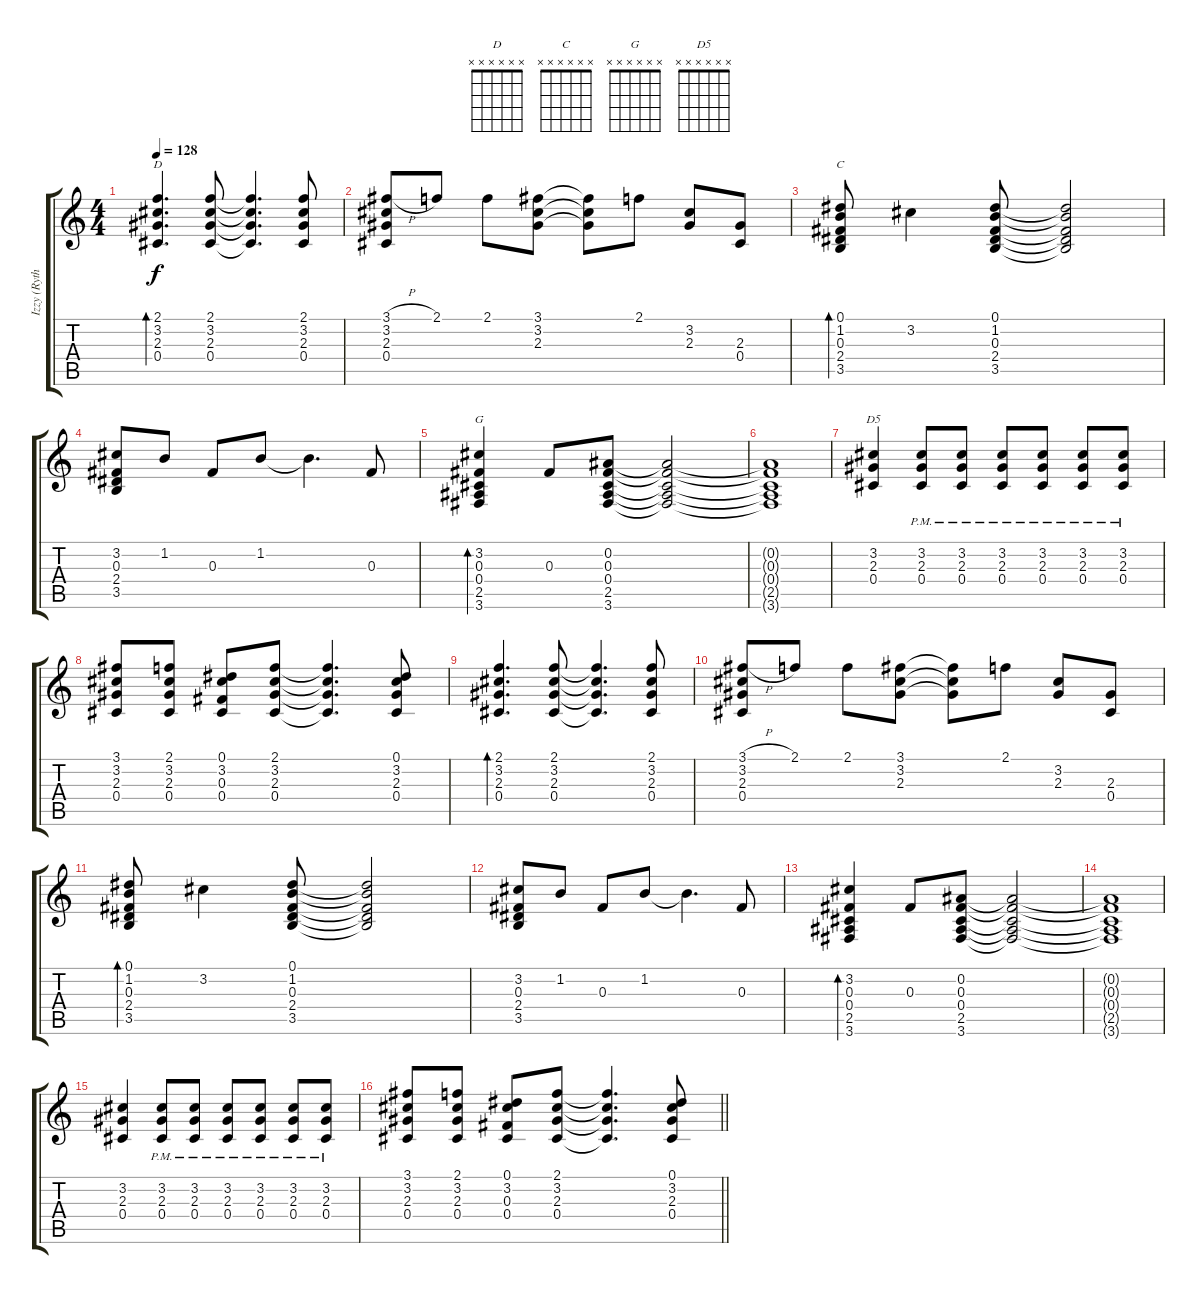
\track ("Izzy (Rythm Guitar)" "Izzy (Ryth") {instrument distortionguitar}
\staff {score tabs}
\tuning (Eb4 Bb3 Gb3 Db3 Ab2 Eb2) {hide}
\chord ("D" x x x x x x)
\chord ("C" x x x x x x)
\chord ("G" x x x x x x)
\chord ("D5" x x x x x x)
\ts (4 4)
\tempo 128
\clef g2
\ks c
(2.1 3.2 2.3 0.4).4{d bd 60 ch "D" dy f} (2.1 3.2 2.3 0.4).8 (2.1{t} 3.2{t} 2.3{t} 0.4{t}).4{d} (2.1 3.2 2.3 0.4).8 |
(3.1{h} 3.2 2.3 0.4).8 2.1.8 2.1.8 (3.1 3.2 2.3).8 (3.1{t} 3.2{t} 2.3{t}).8 2.1.8 (3.2 2.3).8 (2.3 0.4).8 |
(0.1 1.2 0.3 2.4 3.5).8{bd 60 ch "C"} 3.2.4 (0.1 1.2 0.3 2.4 3.5).8 (0.1{t} 1.2{t} 0.3{t} 2.4{t} 3.5{t}).2 |
(3.2 0.3 2.4 3.5).8 1.2.8 0.3.8 1.2.8 1.2{t}.4{d} 0.3.8 |
(3.2 0.3 0.4 2.5 3.6).4{bd 60 ch "G"} 0.3.8 (0.2 0.3 0.4 2.5 3.6).8 (0.2{t} 0.3{t} 0.4{t} 2.5{t} 3.6{t}).2 |
(0.2{t} 0.3{t} 0.4{t} 2.5{t} 3.6{t}).1 |
(3.2 2.3 0.4).4{ch "D5"} (3.2{pm} 2.3{pm} 0.4{pm}).8 (3.2{pm} 2.3{pm} 0.4{pm}).8 (3.2{pm} 2.3{pm} 0.4{pm}).8 (3.2{pm} 2.3{pm} 0.4{pm}).8 (3.2{pm} 2.3{pm} 0.4{pm}).8 (3.2{pm} 2.3{pm} 0.4{pm}).8 |
(3.1 3.2 2.3 0.4).8 (2.1 3.2 2.3 0.4).8 (0.1 3.2 0.3 0.4).8 (2.1 3.2 2.3 0.4).8 (2.1{t} 3.2{t} 2.3{t} 0.4{t}).4{d} (0.1 3.2 2.3 0.4).8 |
(2.1 3.2 2.3 0.4).4{d bd 60} (2.1 3.2 2.3 0.4).8 (2.1{t} 3.2{t} 2.3{t} 0.4{t}).4{d} (2.1 3.2 2.3 0.4).8 |
(3.1{h} 3.2 2.3 0.4).8 2.1.8 2.1.8 (3.1 3.2 2.3).8 (3.1{t} 3.2{t} 2.3{t}).8 2.1.8 (3.2 2.3).8 (2.3 0.4).8 |
(0.1 1.2 0.3 2.4 3.5).8{bd 60} 3.2.4 (0.1 1.2 0.3 2.4 3.5).8 (0.1{t} 1.2{t} 0.3{t} 2.4{t} 3.5{t}).2 |
(3.2 0.3 2.4 3.5).8 1.2.8 0.3.8 1.2.8 1.2{t}.4{d} 0.3.8 |
(3.2 0.3 0.4 2.5 3.6).4{bd 60} 0.3.8 (0.2 0.3 0.4 2.5 3.6).8 (0.2{t} 0.3{t} 0.4{t} 2.5{t} 3.6{t}).2 |
(0.2{t} 0.3{t} 0.4{t} 2.5{t} 3.6{t}).1 |
(3.2 2.3 0.4).4 (3.2{pm} 2.3{pm} 0.4{pm}).8 (3.2{pm} 2.3{pm} 0.4{pm}).8 (3.2{pm} 2.3{pm} 0.4{pm}).8 (3.2{pm} 2.3{pm} 0.4{pm}).8 (3.2{pm} 2.3{pm} 0.4{pm}).8 (3.2{pm} 2.3{pm} 0.4{pm}).8 |
\barLineRight lightlight
(3.1 3.2 2.3 0.4).8 (2.1 3.2 2.3 0.4).8 (0.1 3.2 0.3 0.4).8 (2.1 3.2 2.3 0.4).8 (2.1{t} 3.2{t} 2.3{t} 0.4{t}).4{d} (0.1 3.2 2.3 0.4).8
